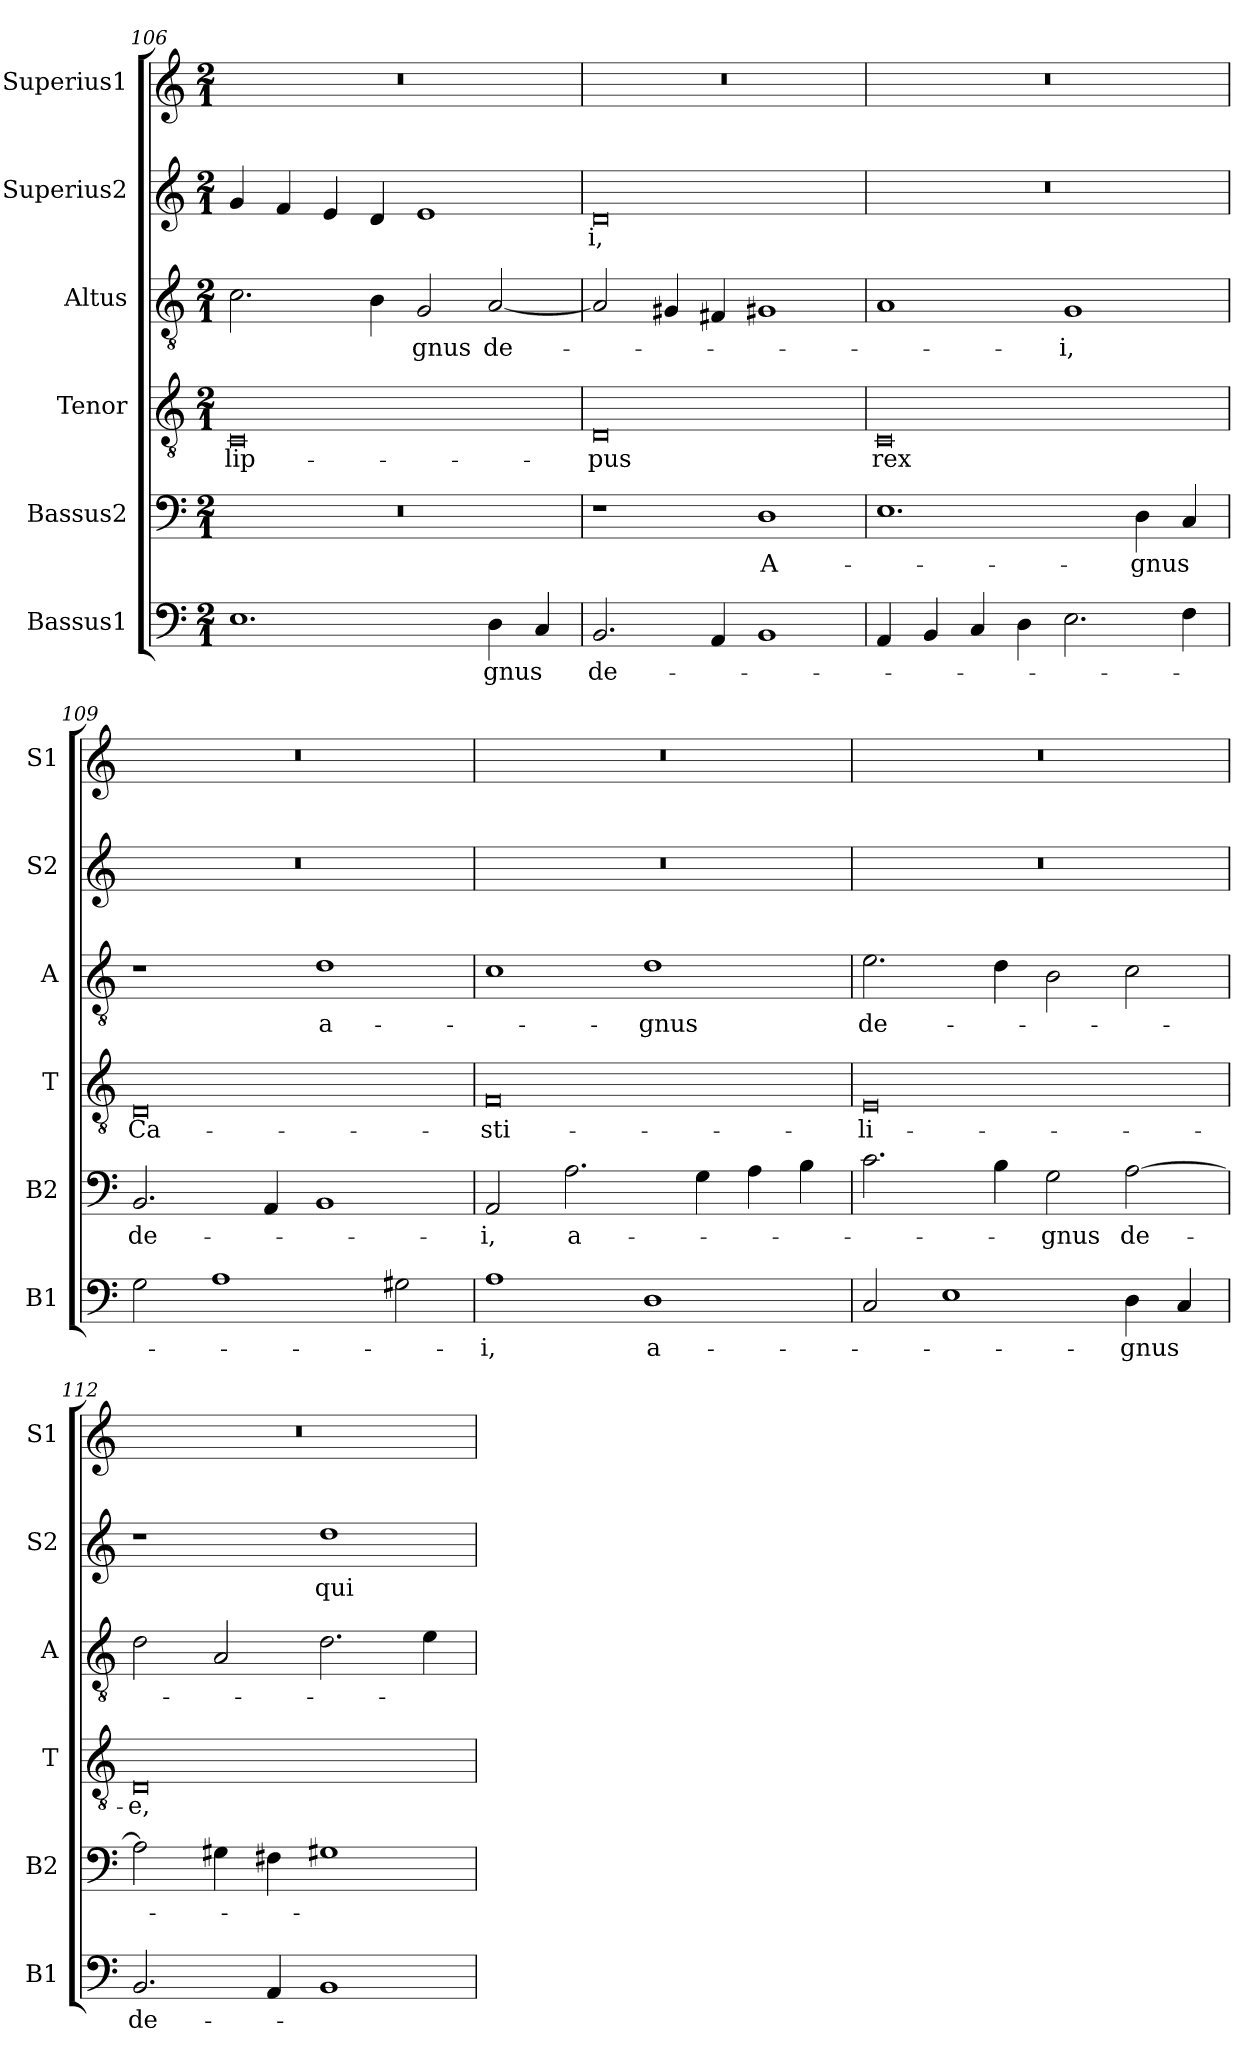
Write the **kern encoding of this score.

**kern	**text	**kern	**text	**kern	**text	**kern	**text	**kern	**text	**kern
*part6	*part6	*part5	*part5	*part4	*part4	*part3	*part3	*part2	*part2	*part1
*staff6	*staff6	*staff5	*staff5	*staff4	*staff4	*staff3	*staff3	*staff2	*staff2	*staff1
*I"Bassus1	*	*I"Bassus2	*	*I"Tenor	*	*I"Altus	*	*I"Superius2	*	*I"Superius1
*I'B1	*	*I'B2	*	*I'T	*	*I'A	*	*I'S2	*	*I'S1
*clefF4	*	*clefF4	*	*clefGv2	*	*clefGv2	*	*clefG2	*	*clefG2
*k[]	*	*k[]	*	*k[]	*	*k[]	*	*k[]	*	*k[]
*M2/1	*	*M2/1	*	*M2/1	*	*M2/1	*	*M2/1	*	*M2/1
=106	=106	=106	=106	=106	=106	=106	=106	=106	=106	=106
1.E	.	0r	.	0C	-lip-	2.c\	.	4g/	.	0r
.	.	.	.	.	.	.	.	4f/	.	.
.	.	.	.	.	.	.	.	4e/	.	.
.	.	.	.	.	.	4B\	.	4d/	.	.
.	.	.	.	.	.	2G/	-gnus	1e	.	.
4D\	-gnus	.	.	.	.	[2A/	de-	.	.	.
4C/	.	.	.	.	.	.	.	.	.	.
=107	=107	=107	=107	=107	=107	=107	=107	=107	=107	=107
2.BB/	de-	1r	.	0D	-pus	2A/]	.	0d	-i,	0r
.	.	.	.	.	.	4G#X/	.	.	.	.
4AA/	.	.	.	.	.	4F#X/	.	.	.	.
1BB	.	1D	A-	.	.	1G#X	.	.	.	.
=108	=108	=108	=108	=108	=108	=108	=108	=108	=108	=108
4AA/	.	1.E	.	0C	rex	1A	.	0r	.	0r
4BB/	.	.	.	.	.	.	.	.	.	.
4C/	.	.	.	.	.	.	.	.	.	.
4D\	.	.	.	.	.	.	.	.	.	.
2.E\	.	.	.	.	.	1G	-i,	.	.	.
.	.	4D\	-gnus	.	.	.	.	.	.	.
4F\	.	4C/	.	.	.	.	.	.	.	.
=109	=109	=109	=109	=109	=109	=109	=109	=109	=109	=109
2G\	.	2.BB/	de-	0D	Ca-	1r	.	0r	.	0r
1A	.	.	.	.	.	.	.	.	.	.
.	.	4AA/	.	.	.	.	.	.	.	.
.	.	1BB	.	.	.	1d	a-	.	.	.
2G#X\	.	.	.	.	.	.	.	.	.	.
=110	=110	=110	=110	=110	=110	=110	=110	=110	=110	=110
1A	-i,	2AA/	-i,	0F	-sti-	1c	.	0r	.	0r
.	.	2.A\	a-	.	.	.	.	.	.	.
1D	a-	.	.	.	.	1d	-gnus	.	.	.
.	.	4G\	.	.	.	.	.	.	.	.
.	.	4A\	.	.	.	.	.	.	.	.
.	.	4B\	.	.	.	.	.	.	.	.
=111	=111	=111	=111	=111	=111	=111	=111	=111	=111	=111
2C/	.	2.c\	.	0E	-li-	2.e\	de-	0r	.	0r
1E	.	.	.	.	.	.	.	.	.	.
.	.	4B\	.	.	.	4d\	.	.	.	.
.	.	2G\	-gnus	.	.	2B\	.	.	.	.
4D\	-gnus	[2A\	de-	.	.	2c\	.	.	.	.
4C/	.	.	.	.	.	.	.	.	.	.
=112	=112	=112	=112	=112	=112	=112	=112	=112	=112	=112
2.BB/	de-	2A\]	.	0D	-e,	2d\	.	1r	.	0r
.	.	4G#X\	.	.	.	2A/	.	.	.	.
4AA/	.	4F#X\	.	.	.	.	.	.	.	.
1BB	.	1G#X	.	.	.	2.d\	.	1dd	qui	.
.	.	.	.	.	.	4e\	.	.	.	.
=	=	=	=	=	=	=	=	=	=	=
*-	*-	*-	*-	*-	*-	*-	*-	*-	*-	*-
